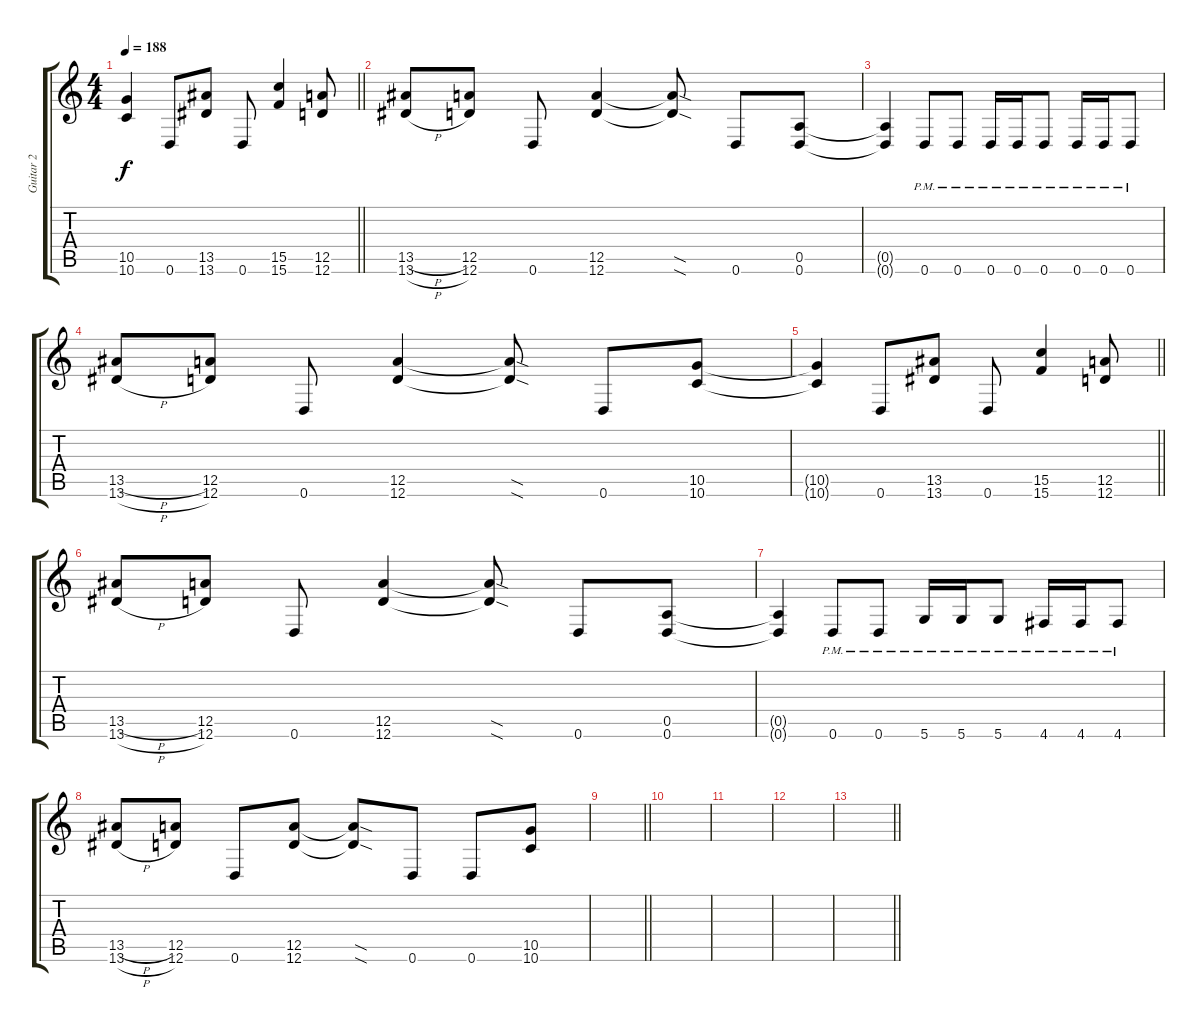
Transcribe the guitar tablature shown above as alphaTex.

\track ("Guitar 2" "Guitar 2") {instrument distortionguitar}
\staff {score tabs}
\tuning (E4 B3 G3 D3 A2 D2) {hide}
\ts (4 4)
\tempo 188
\clef g2
\barLineRight lightlight
\ks c
(10.5{t} 10.6{t}).4{dy f} 0.6.8 (13.5 13.6).8 0.6.8 (15.5 15.6).4 (12.5 12.6).8 |
(13.5{h} 13.6{h}).8 (12.5 12.6).8 0.6.8 (12.5 12.6).4 (12.5{sod t} 12.6{sod t}).8 0.6.8 (0.5 0.6).8 |
(0.5{t} 0.6{t}).4 0.6{pm}.8 0.6{pm}.8 0.6{pm}.16 0.6{pm}.16 0.6{pm}.8 0.6{pm}.16 0.6{pm}.16 0.6{pm}.8 |
(13.5{h} 13.6{h}).8 (12.5 12.6).8 0.6.8 (12.5 12.6).4 (12.5{sod t} 12.6{sod t}).8 0.6.8 (10.5 10.6).8 |
\barLineRight lightlight
(10.5{t} 10.6{t}).4 0.6.8 (13.5 13.6).8 0.6.8 (15.5 15.6).4 (12.5 12.6).8 |
(13.5{h} 13.6{h}).8 (12.5 12.6).8 0.6.8 (12.5 12.6).4 (12.5{sod t} 12.6{sod t}).8 0.6.8 (0.5 0.6).8 |
(0.5{t} 0.6{t}).4 0.6{pm}.8 0.6{pm}.8 5.6{pm}.16 5.6{pm}.16 5.6{pm}.8 4.6{pm}.16 4.6{pm}.16 4.6{pm}.8 |
(13.5{h} 13.6{h}).8 (12.5 12.6).8 0.6.8 (12.5 12.6).8 (12.5{sod t} 12.6{sod t}).8 0.6.8 0.6.8 (10.5 10.6).8 |
\barLineRight lightlight
|
\section ("" "")
|
|
|
\barLineRight lightlight
